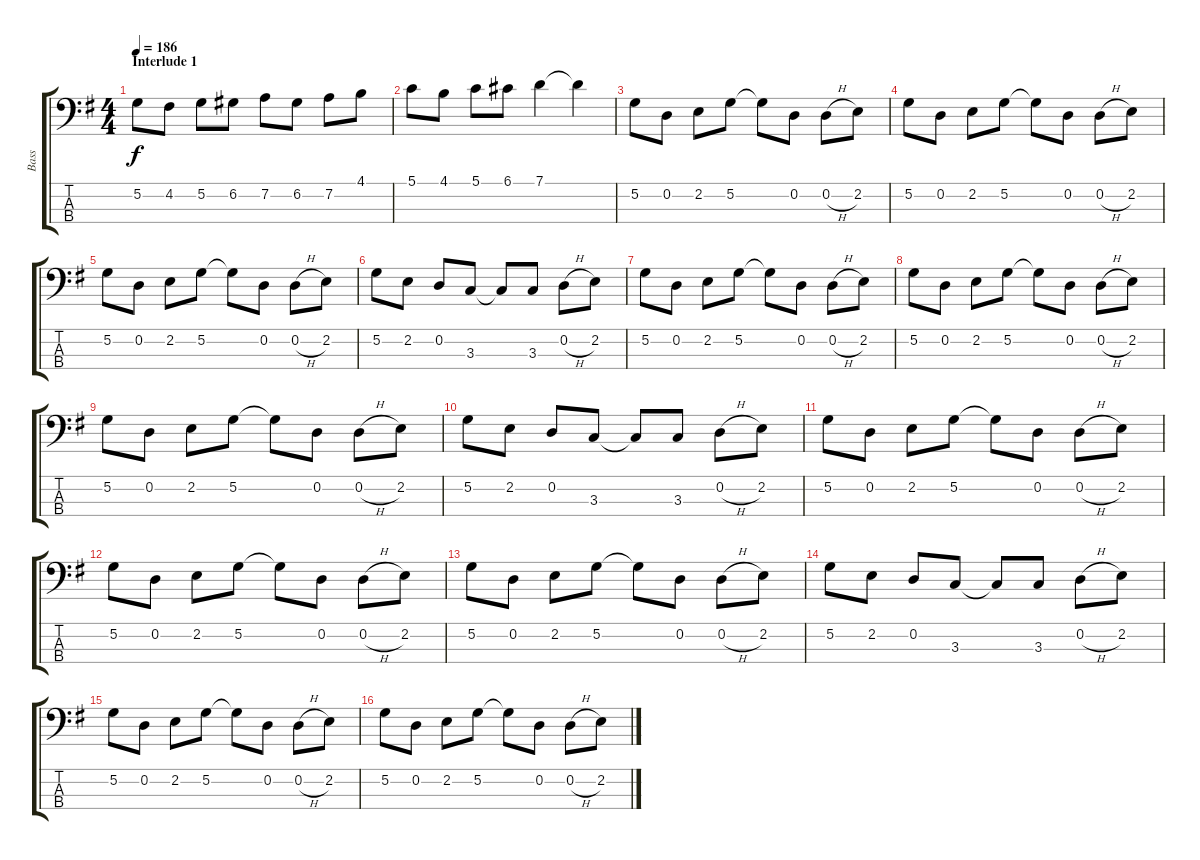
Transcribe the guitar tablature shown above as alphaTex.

\track ("Bass" "Bass") {instrument electricbassfinger}
\staff {score tabs}
\tuning (G2 D2 A1 E1) {hide}
\ts (4 4)
\section ("" "Interlude 1")
\tempo 186
\clef f4
\ks g
5.2.8{dy f} 4.2.8 5.2.8 6.2.8 7.2.8 6.2.8 7.2.8 4.1.8 |
5.1.8 4.1.8 5.1.8 6.1.8 7.1.4 7.1{t}.4 |
5.2.8 0.2.8 2.2.8 5.2.8 5.2{t}.8 0.2.8 0.2{h}.8 2.2.8 |
5.2.8 0.2.8 2.2.8 5.2.8 5.2{t}.8 0.2.8 0.2{h}.8 2.2.8 |
5.2.8 0.2.8 2.2.8 5.2.8 5.2{t}.8 0.2.8 0.2{h}.8 2.2.8 |
5.2.8 2.2.8 0.2.8 3.3.8 3.3{t}.8 3.3.8 0.2{h}.8 2.2.8 |
5.2.8 0.2.8 2.2.8 5.2.8 5.2{t}.8 0.2.8 0.2{h}.8 2.2.8 |
5.2.8 0.2.8 2.2.8 5.2.8 5.2{t}.8 0.2.8 0.2{h}.8 2.2.8 |
5.2.8 0.2.8 2.2.8 5.2.8 5.2{t}.8 0.2.8 0.2{h}.8 2.2.8 |
5.2.8 2.2.8 0.2.8 3.3.8 3.3{t}.8 3.3.8 0.2{h}.8 2.2.8 |
5.2.8 0.2.8 2.2.8 5.2.8 5.2{t}.8 0.2.8 0.2{h}.8 2.2.8 |
5.2.8 0.2.8 2.2.8 5.2.8 5.2{t}.8 0.2.8 0.2{h}.8 2.2.8 |
5.2.8 0.2.8 2.2.8 5.2.8 5.2{t}.8 0.2.8 0.2{h}.8 2.2.8 |
5.2.8 2.2.8 0.2.8 3.3.8 3.3{t}.8 3.3.8 0.2{h}.8 2.2.8 |
5.2.8 0.2.8 2.2.8 5.2.8 5.2{t}.8 0.2.8 0.2{h}.8 2.2.8 |
5.2.8 0.2.8 2.2.8 5.2.8 5.2{t}.8 0.2.8 0.2{h}.8 2.2.8
